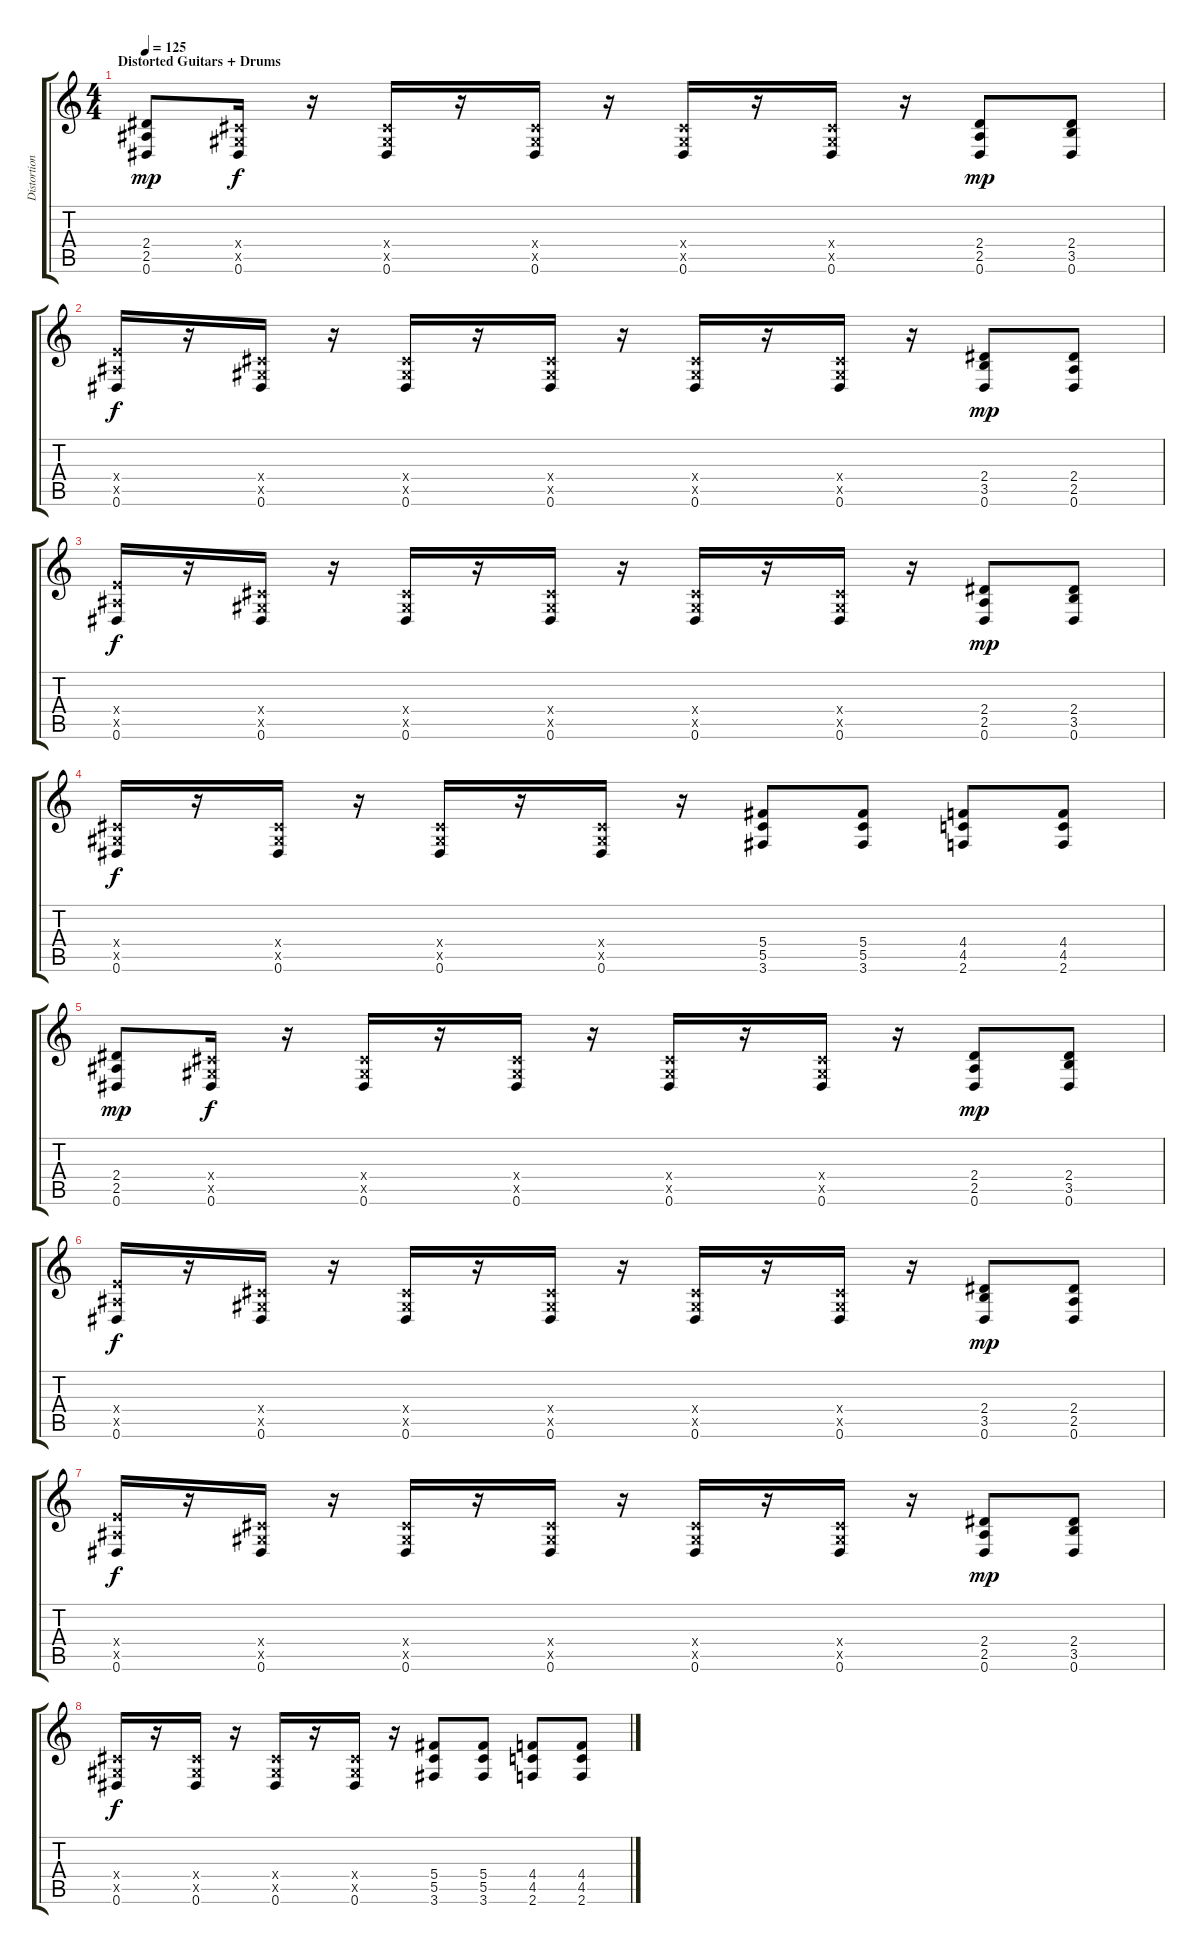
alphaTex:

\track ("Distortion Guitar" "Distortion") {instrument distortionguitar}
\staff {score tabs}
\tuning (Eb4 Bb3 Gb3 Db3 Ab2 Eb2) {hide}
\ts (4 4)
\section ("" "Distorted Guitars + Drums")
\tempo 125
\clef g2
\ks c
(2.4 2.5 0.6).8{dy mp} (0.4{x} 0.5{x} 0.6).16{dy f} r.16 (0.4{x} 0.5{x} 0.6).16 r.16 (0.4{x} 0.5{x} 0.6).16 r.16 (0.4{x} 0.5{x} 0.6).16 r.16 (0.4{x} 0.5{x} 0.6).16 r.16 (2.4 2.5 0.6).8{dy mp} (2.4 3.5 0.6).8 |
(3.4{x} 2.5{x} 0.6).16{dy f} r.16 (0.4{x} 0.5{x} 0.6).16 r.16 (0.4{x} 0.5{x} 0.6).16 r.16 (0.4{x} 0.5{x} 0.6).16 r.16 (0.4{x} 0.5{x} 0.6).16 r.16 (0.4{x} 0.5{x} 0.6).16 r.16 (2.4 3.5 0.6).8{dy mp} (2.4 2.5 0.6).8 |
(3.4{x} 2.5{x} 0.6).16{dy f} r.16 (0.4{x} 0.5{x} 0.6).16 r.16 (0.4{x} 0.5{x} 0.6).16 r.16 (0.4{x} 0.5{x} 0.6).16 r.16 (0.4{x} 0.5{x} 0.6).16 r.16 (0.4{x} 0.5{x} 0.6).16 r.16 (2.4 2.5 0.6).8{dy mp} (2.4 3.5 0.6).8 |
(0.4{x} 0.5{x} 0.6).16{dy f} r.16 (0.4{x} 0.5{x} 0.6).16 r.16 (0.4{x} 0.5{x} 0.6).16 r.16 (0.4{x} 0.5{x} 0.6).16 r.16 (5.4 5.5 3.6).8 (5.4 5.5 3.6).8 (4.4 4.5 2.6).8 (4.4 4.5 2.6).8 |
(2.4 2.5 0.6).8{dy mp} (0.4{x} 0.5{x} 0.6).16{dy f} r.16 (0.4{x} 0.5{x} 0.6).16 r.16 (0.4{x} 0.5{x} 0.6).16 r.16 (0.4{x} 0.5{x} 0.6).16 r.16 (0.4{x} 0.5{x} 0.6).16 r.16 (2.4 2.5 0.6).8{dy mp} (2.4 3.5 0.6).8 |
(3.4{x} 2.5{x} 0.6).16{dy f} r.16 (0.4{x} 0.5{x} 0.6).16 r.16 (0.4{x} 0.5{x} 0.6).16 r.16 (0.4{x} 0.5{x} 0.6).16 r.16 (0.4{x} 0.5{x} 0.6).16 r.16 (0.4{x} 0.5{x} 0.6).16 r.16 (2.4 3.5 0.6).8{dy mp} (2.4 2.5 0.6).8 |
(3.4{x} 2.5{x} 0.6).16{dy f} r.16 (0.4{x} 0.5{x} 0.6).16 r.16 (0.4{x} 0.5{x} 0.6).16 r.16 (0.4{x} 0.5{x} 0.6).16 r.16 (0.4{x} 0.5{x} 0.6).16 r.16 (0.4{x} 0.5{x} 0.6).16 r.16 (2.4 2.5 0.6).8{dy mp} (2.4 3.5 0.6).8 |
(0.4{x} 0.5{x} 0.6).16{dy f} r.16 (0.4{x} 0.5{x} 0.6).16 r.16 (0.4{x} 0.5{x} 0.6).16 r.16 (0.4{x} 0.5{x} 0.6).16 r.16 (5.4 5.5 3.6).8 (5.4 5.5 3.6).8 (4.4 4.5 2.6).8 (4.4 4.5 2.6).8
